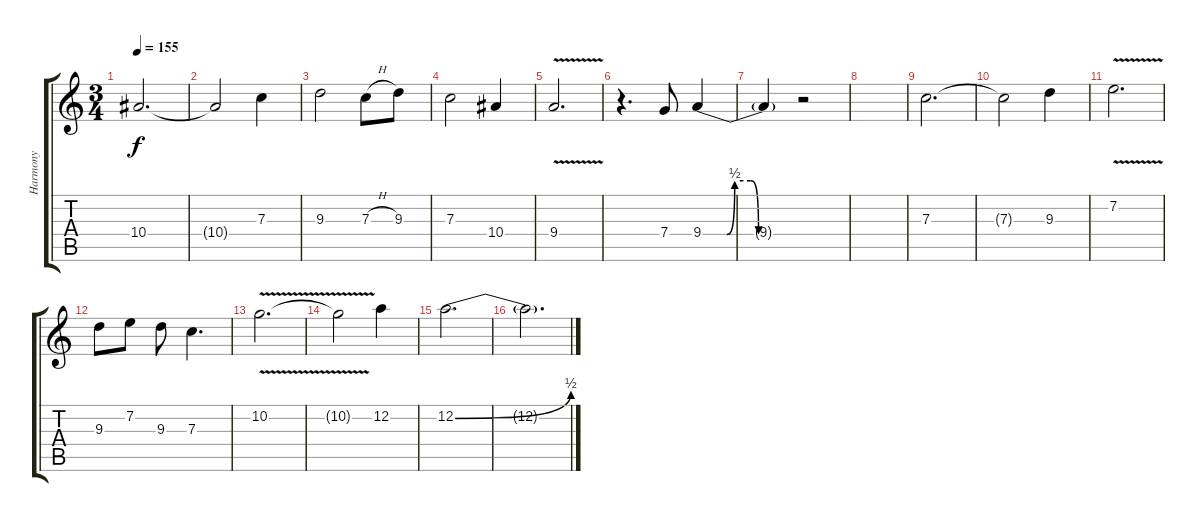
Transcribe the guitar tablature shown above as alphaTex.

\track ("Harmony" "Harmony") {instrument distortionguitar}
\staff {score tabs}
\tuning (D4 A3 F3 C3 G2 D2) {hide}
\ts (3 4)
\tempo 155
\clef g2
\ks c
10.4.2{d dy f} |
10.4{t}.2 7.3.4 |
9.3.2 7.3{h}.8 9.3.8 |
7.3.2 10.4.4 |
9.4{v}.2{d volume 13} |
r.4{d} 7.4.8 9.4{be (custom 0 0 15 0 20 2 30 2 35 0 60 0)}.4 |
9.4{t}.4 r.2 |
|
7.3.2{d volume 12} |
7.3{t}.2 9.3.4 |
7.2{v}.2{d} |
9.3.8 7.2.8 9.3.8 7.3.4{d} |
10.2{v}.2{d volume 14} |
10.2{t}.2 12.2.4 |
12.2{be (bend 0 0 60 2)}.2{d} |
12.2{t}.2{d}
